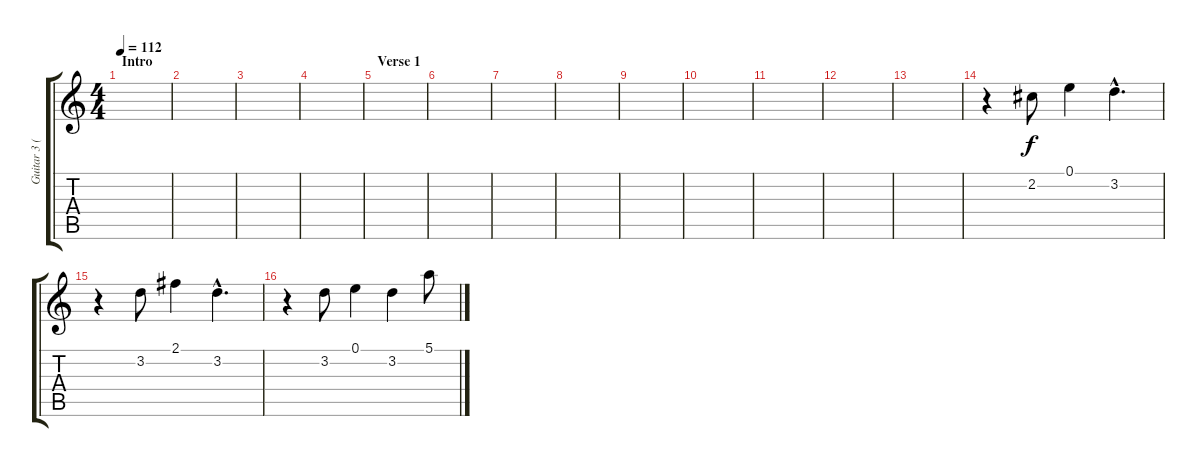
\track ("Guitar 3 (Electric)" "Guitar 3 (") {instrument electricguitarclean}
\staff {score tabs}
\tuning (E4 B3 G3 D3 A2 E2) {hide}
\ts (4 4)
\section ("" "Intro")
\tempo 112
\clef g2
\ks c
|
|
|
|
\section ("" "Verse 1")
|
|
|
|
|
|
|
|
|
r.4 2.2.8 0.1.4 3.2{hac}.4{d} |
r.4 3.2.8 2.1.4 3.2{hac}.4{d} |
r.4 3.2.8 0.1.4 3.2.4 5.1.8
